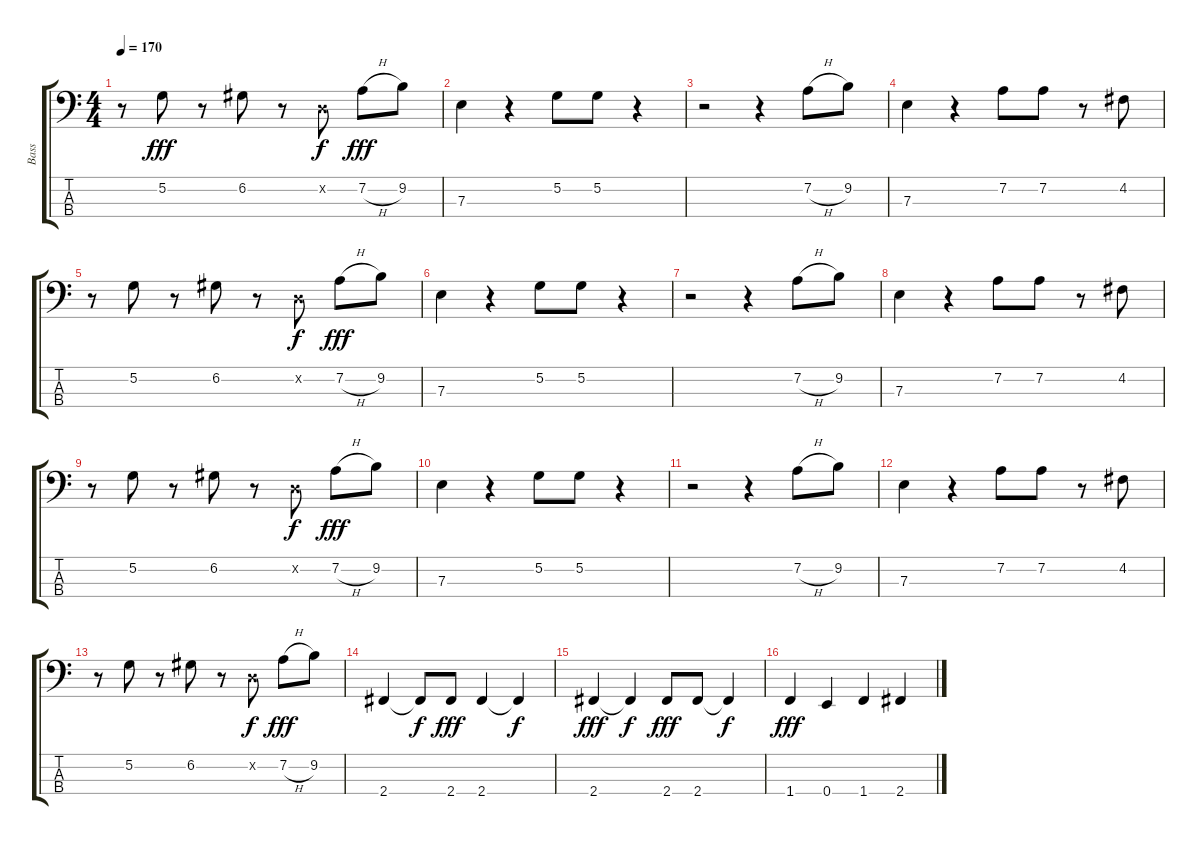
\track ("Bass" "Bass") {instrument electricbassfinger}
\staff {score tabs}
\tuning (G2 D2 A1 E1) {hide}
\ts (4 4)
\tempo 170
\clef f4
\ks c
r.8{dy fff} 5.2.8 r.8 6.2.8 r.8 0.2{x}.8{dy f} 7.2{h}.8{dy fff} 9.2.8 |
7.3.4 r.4 5.2.8 5.2.8 r.4 |
r.2 r.4 7.2{h}.8 9.2.8 |
7.3.4 r.4 7.2.8 7.2.8 r.8 4.2.8 |
r.8 5.2.8 r.8 6.2.8 r.8 0.2{x}.8{dy f} 7.2{h}.8{dy fff} 9.2.8 |
7.3.4 r.4 5.2.8 5.2.8 r.4 |
r.2 r.4 7.2{h}.8 9.2.8 |
7.3.4 r.4 7.2.8 7.2.8 r.8 4.2.8 |
r.8 5.2.8 r.8 6.2.8 r.8 0.2{x}.8{dy f} 7.2{h}.8{dy fff} 9.2.8 |
7.3.4 r.4 5.2.8 5.2.8 r.4 |
r.2 r.4 7.2{h}.8 9.2.8 |
7.3.4 r.4 7.2.8 7.2.8 r.8 4.2.8 |
r.8 5.2.8 r.8 6.2.8 r.8 0.2{x}.8{dy f} 7.2{h}.8{dy fff} 9.2.8 |
2.4.4 2.4{t}.8{dy f} 2.4.8{dy fff} 2.4.4 2.4{t}.4{dy f} |
2.4.4{dy fff} 2.4{t}.4{dy f} 2.4.8{dy fff} 2.4.8 2.4{t}.4{dy f} |
1.4.4{dy fff} 0.4.4 1.4.4 2.4.4
